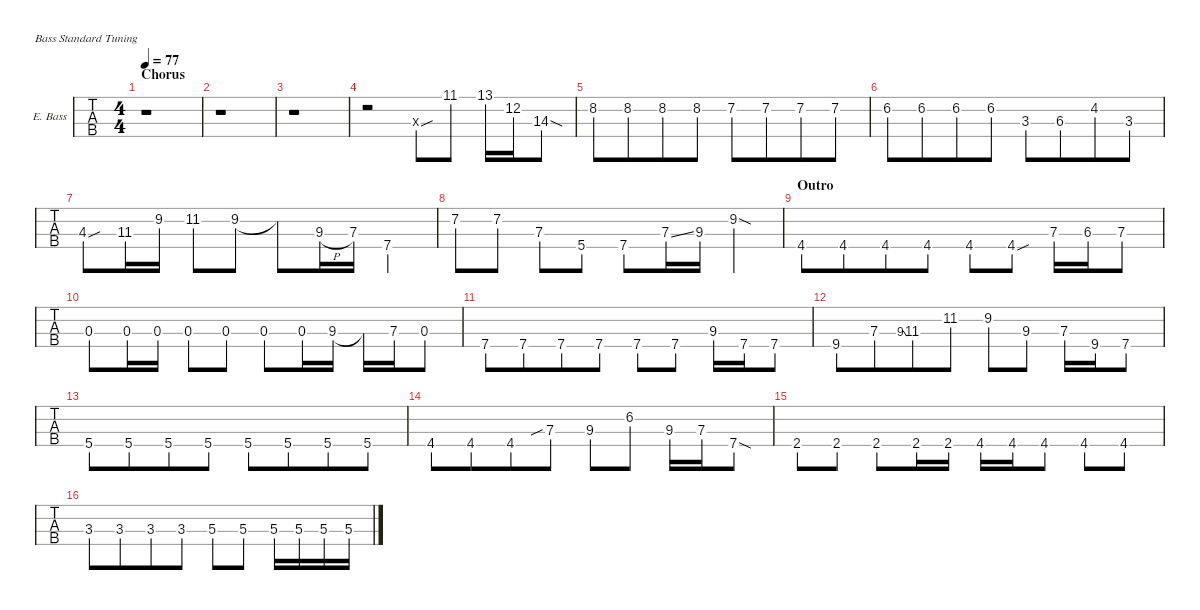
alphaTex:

\defaultSystemsLayout 4
\hideDynamics
\bracketExtendMode nobrackets
\firstSystemTrackNameOrientation horizontal
\track ("Ele. Bass" "E. Bass") {defaultSystemsLayout 4 instrument electricbassfinger}
\staff {tabs}
\tuning (G2 D2 A1 E1)
\ts (4 4)
\section ("" "Chorus")
\tempo 77
\clef f4
\scale
0.301987
\ks e
r.1{dy f} |
\scale
0.231197 r.1 |
\scale
0.231197 r.1 |
\scale
0.235618 r.2 2.3{sou x acc forcenatural}.8 11.1{acc #}.8 13.1{acc #}.16 12.2{acc forcenatural}.16 14.3{sod acc forcenatural}.8 |
\scale
0.301987 8.2{acc #}.8{beam merge} 8.2{acc #}.8{beam merge} 8.2{acc #}.8{beam merge} 8.2{acc #}.8 7.2{acc forcenatural}.8{beam merge} 7.2{acc forcenatural}.8{beam merge} 7.2{acc forcenatural}.8 7.2{acc forcenatural}.8 |
\scale
0.231197 6.2{acc #}.8{beam merge} 6.2{acc #}.8{beam merge} 6.2{acc #}.8{beam merge} 6.2{acc #}.8 3.3{acc forcenatural}.8{beam merge} 6.3{acc b}.8{beam merge} 4.2{acc b}.8{beam merge} 3.3{acc forcenatural}.8 |
\scale
0.231197 4.3{sou acc #}.8 11.3{acc #}.16 9.2{acc forcenatural}.16 11.2{acc #}.8 9.2{acc forcenatural}.8 9.2{t acc forcenatural}.8{beam merge} 9.3{h acc #}.16{beam merge} 7.3{acc forcenatural}.16 7.4{acc forcenatural}.4 |
\scale
0.235618 7.2{acc forcenatural}.8 7.2{acc forcenatural}.8 7.3{acc forcenatural}.8 5.4{acc forcenatural}.8 7.4{acc forcenatural}.8 7.3{ss acc forcenatural}.16 9.3{acc #}.16 9.2{sod acc forcenatural}.4 |
\section ("" "Outro")
\scale
0.301987 4.4{acc #}.8{beam merge} 4.4{acc #}.8{beam merge} 4.4{acc #}.8{beam merge} 4.4{acc #}.8 4.4{acc #}.8 4.4{sou acc #}.8 7.3{acc forcenatural}.16 6.3{acc #}.16 7.3{acc forcenatural}.8 |
\scale
0.231197 0.3{acc forcenatural}.8 0.3{acc forcenatural}.16 0.3{acc forcenatural}.16 0.3{acc forcenatural}.8 0.3{acc forcenatural}.8 0.3{acc forcenatural}.8 0.3{acc forcenatural}.16 9.3{acc #}.16 9.3{t acc #}.16 7.3{acc forcenatural}.16 0.3{acc forcenatural}.8 |
\scale
0.231198 7.4{acc forcenatural}.8{beam merge} 7.4{acc forcenatural}.8{beam merge} 7.4{acc forcenatural}.8{beam merge} 7.4{acc forcenatural}.8 7.4{acc forcenatural}.8 7.4{acc forcenatural}.8 9.3{acc #}.16 7.4{acc forcenatural}.16 7.4{acc forcenatural}.8 |
\scale
0.235618 9.4{acc #}.8{beam merge} 7.3{acc forcenatural}.8{beam merge} 9.3{ss acc #}.8{gr beam merge} 11.3{acc #}.8{beam merge} 11.2{acc #}.8 9.2{acc forcenatural}.8 9.3{acc #}.8 7.3{acc forcenatural}.16 9.4{acc #}.16 7.4{acc forcenatural}.8 |
\scale
0.301987 5.4{acc forcenatural}.8{beam merge} 5.4{acc forcenatural}.8{beam merge} 5.4{acc forcenatural}.8{beam merge} 5.4{acc forcenatural}.8 5.4{acc forcenatural}.8{beam merge} 5.4{acc forcenatural}.8{beam merge} 5.4{acc forcenatural}.8{beam merge} 5.4{acc forcenatural}.8 |
\scale
0.231198 4.4{acc #}.8{beam merge} 4.4{acc #}.8{beam merge} 4.4{acc #}.8{beam merge} 7.3{sib acc forcenatural}.8 9.3{acc #}.8 6.2{acc #}.8 9.3{acc #}.16 7.3{acc forcenatural}.16 7.4{sod acc forcenatural}.8 |
\scale
0.231197 2.4{acc #}.8 2.4{acc #}.8 2.4{acc #}.8 2.4{acc #}.16 2.4{acc #}.16 4.4{acc #}.16 4.4{acc #}.16 4.4{acc #}.8 4.4{acc #}.8 4.4{acc #}.8 |
\scale
0.235618 3.3{acc forcenatural}.8{beam merge} 3.3{acc forcenatural}.8{beam merge} 3.3{acc forcenatural}.8{beam merge} 3.3{acc forcenatural}.8 5.3{acc forcenatural}.8 5.3{acc forcenatural}.8 5.3{acc forcenatural}.16 5.3{acc forcenatural}.16 5.3{acc forcenatural}.16 5.3{acc forcenatural}.16
